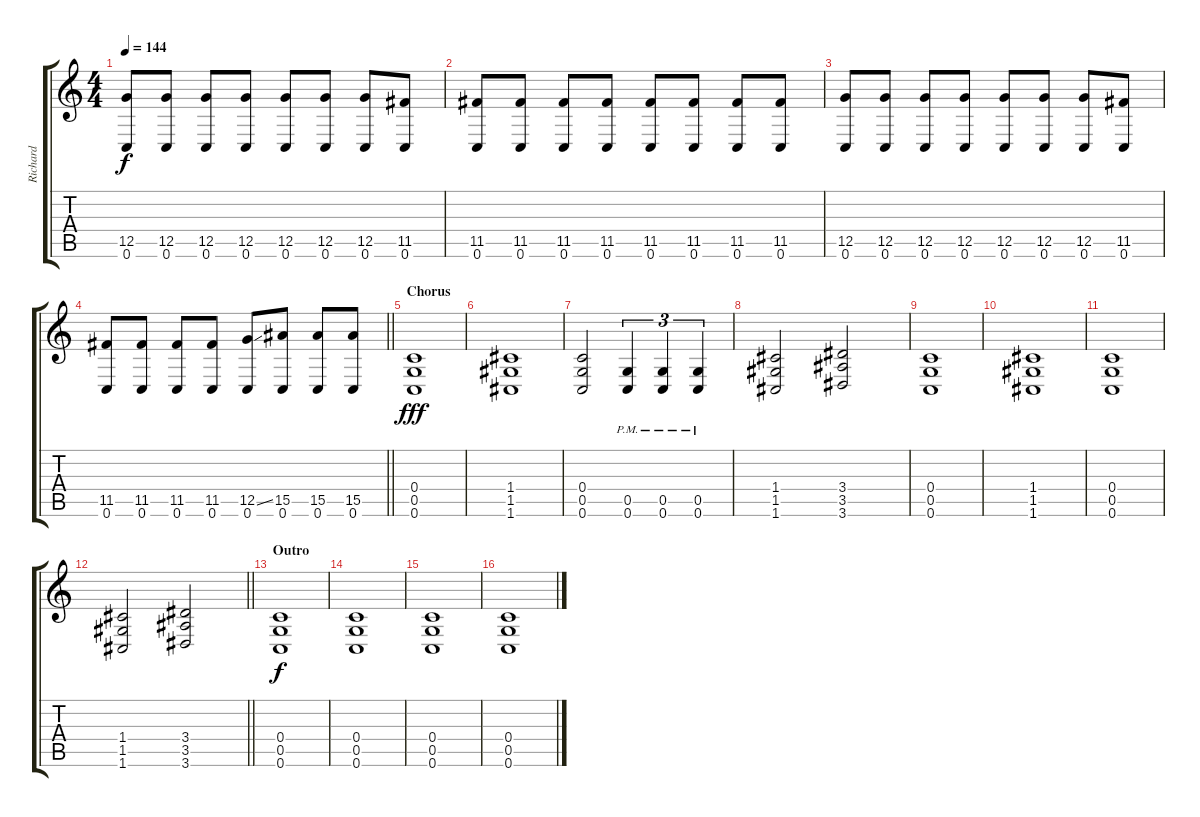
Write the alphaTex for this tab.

\track ("Richard" "Richard") {instrument overdrivenguitar}
\staff {score tabs}
\tuning (D4 A3 F3 C3 G2 C2) {hide}
\ts (4 4)
\tempo 144
\clef g2
\ks c
(12.5 0.6).8{dy f} (12.5 0.6).8 (12.5 0.6).8 (12.5 0.6).8 (12.5 0.6).8 (12.5 0.6).8 (12.5 0.6).8 (11.5 0.6).8 |
(11.5 0.6).8 (11.5 0.6).8 (11.5 0.6).8 (11.5 0.6).8 (11.5 0.6).8 (11.5 0.6).8 (11.5 0.6).8 (11.5 0.6).8 |
(12.5 0.6).8 (12.5 0.6).8 (12.5 0.6).8 (12.5 0.6).8 (12.5 0.6).8 (12.5 0.6).8 (12.5 0.6).8 (11.5 0.6).8 |
\barLineRight lightlight
(11.5 0.6).8 (11.5 0.6).8 (11.5 0.6).8 (11.5 0.6).8 (12.5{ss} 0.6).8 (15.5 0.6).8 (15.5 0.6).8 (15.5 0.6).8 |
\section ("" "Chorus")
(0.4 0.5 0.6).1{dy fff volume 13} |
(1.4 1.5 1.6).1 |
(0.4 0.5 0.6).2 (0.5 0.6{pm}).4{tu (3 2)} (0.5 0.6{pm}).4{tu (3 2)} (0.5 0.6{pm}).4{tu (3 2)} |
(1.4 1.5 1.6).2 (3.4 3.5 3.6).2 |
(0.4 0.5 0.6).1 |
(1.4 1.5 1.6).1 |
(0.4 0.5 0.6).1 |
\barLineRight lightlight
(1.4 1.5 1.6).2 (3.4 3.5 3.6).2 |
\section ("" "Outro")
(0.4 0.5 0.6).1{dy f} |
(0.4 0.5 0.6).1 |
(0.4 0.5 0.6).1 |
(0.4 0.5 0.6).1
